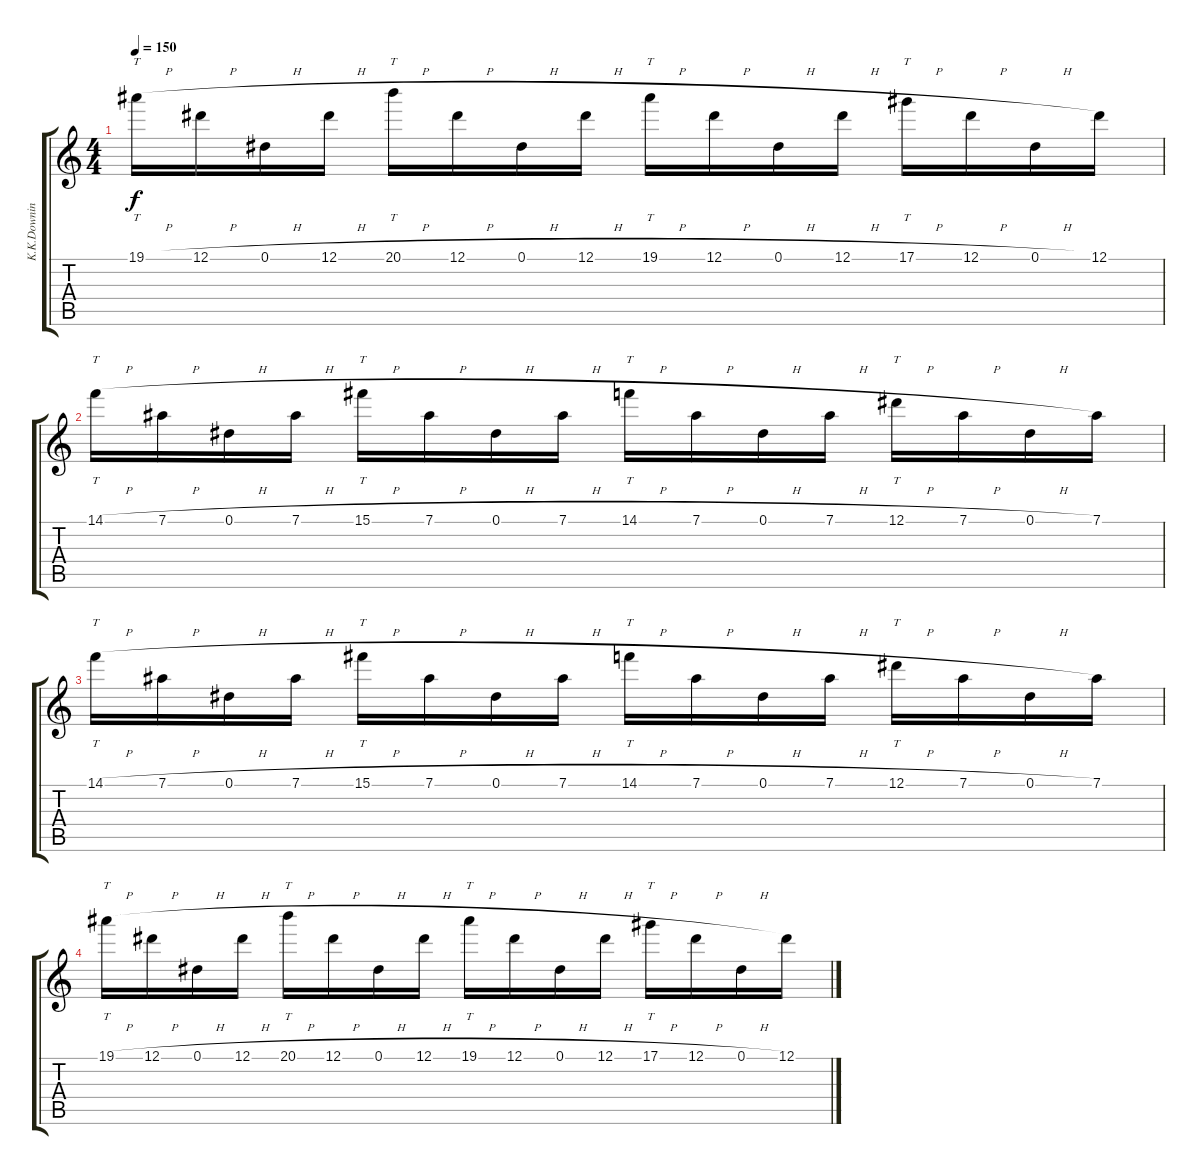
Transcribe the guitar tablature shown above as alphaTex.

\track ("K.K.Downing" "K.K.Downin") {instrument distortionguitar}
\staff {score tabs}
\tuning (Eb4 Bb3 Gb3 Db3 Ab2 Eb2) {hide}
\ts (4 4)
\tempo 150
\clef g2
\ks c
19.1{h}.16{tt dy f} 12.1{h}.16 0.1{h}.16 12.1{h}.16 20.1{h}.16{tt} 12.1{h}.16 0.1{h}.16 12.1{h}.16 19.1{h}.16{tt} 12.1{h}.16 0.1{h}.16 12.1{h}.16 17.1{h}.16{tt} 12.1{h}.16 0.1{h}.16 12.1.16 |
14.1{h}.16{tt} 7.1{h}.16 0.1{h}.16 7.1{h}.16 15.1{h}.16{tt} 7.1{h}.16 0.1{h}.16 7.1{h}.16 14.1{h}.16{tt} 7.1{h}.16 0.1{h}.16 7.1{h}.16 12.1{h}.16{tt} 7.1{h}.16 0.1{h}.16 7.1.16 |
14.1{h}.16{tt} 7.1{h}.16 0.1{h}.16 7.1{h}.16 15.1{h}.16{tt} 7.1{h}.16 0.1{h}.16 7.1{h}.16 14.1{h}.16{tt} 7.1{h}.16 0.1{h}.16 7.1{h}.16 12.1{h}.16{tt} 7.1{h}.16 0.1{h}.16 7.1.16 |
19.1{h}.16{tt} 12.1{h}.16 0.1{h}.16 12.1{h}.16 20.1{h}.16{tt} 12.1{h}.16 0.1{h}.16 12.1{h}.16 19.1{h}.16{tt} 12.1{h}.16 0.1{h}.16 12.1{h}.16 17.1{h}.16{tt} 12.1{h}.16 0.1{h}.16 12.1.16
